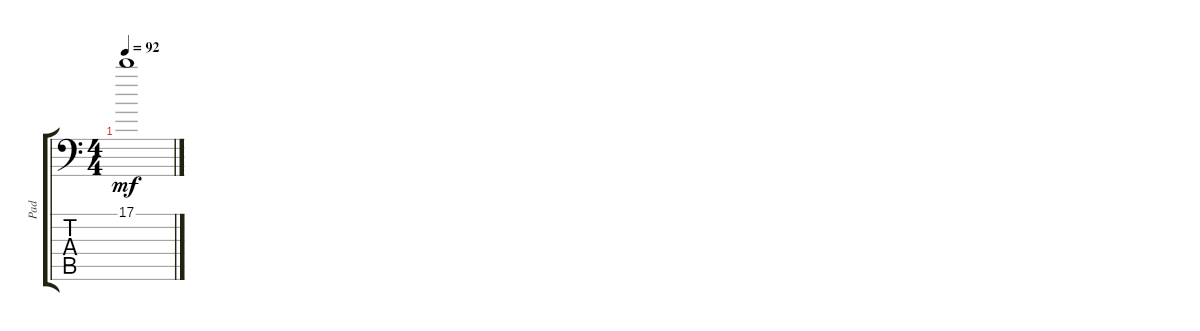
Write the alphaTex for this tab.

\track ("Pad" "Pad") {instrument electricguitarclean}
\staff {score tabs}
\tuning (A3 E3 C3 G2 D2 G1) {hide}
\ts (4 4)
\tempo 92
\clef f4
\ks c
17.1{t}.1{dy mf}
